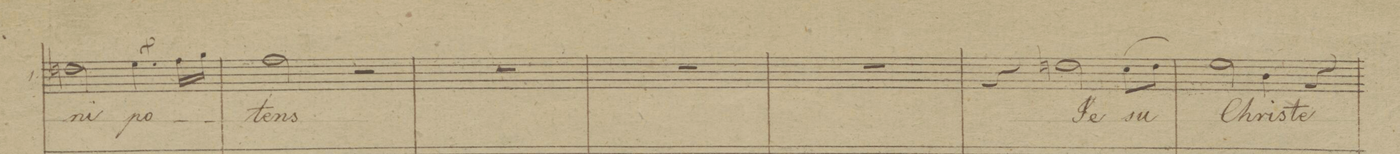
**kern	**text	**dynam
*I"Canto	*	*
*clefC1	*	*
*k[b-]	*	*
*met(c|)	*	*
*M2/2	*	*
2bn\	-ni-	.
4.cc$\	-po-	.
16dd\LL	.	.
16ee\JJ	.	.
=36	=36	=36
2dd\	-tens	.
2r	.	.
=37	=37	=37
1r	.	.
=38	=38	=38
1r	.	.
=39	=39	=39
1r	.	.
=40	=40	=40
4r	.	.
2bn\	Je-	.
(8a\L	-su	.
8b\J)	.	.
=41	=41	=41
2cc\	Chris-	.
4g\	-te	.
4r	.	.
=42	=42	=42
*-	*-	*-
